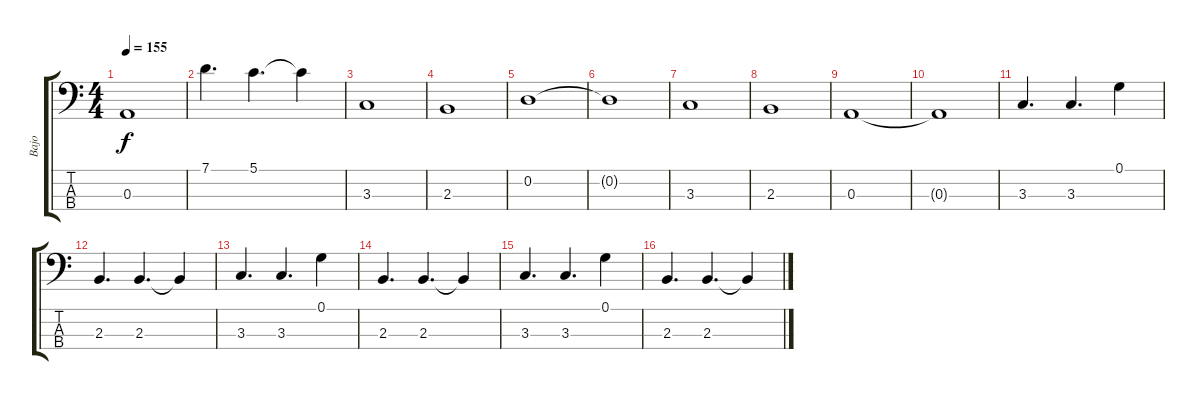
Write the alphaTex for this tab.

\track ("Bajo" "Bajo") {instrument electricbassfinger}
\staff {score tabs}
\tuning (G2 D2 A1 E1) {hide}
\ts (4 4)
\tempo 155
\clef f4
\ks c
0.3.1{dy f} |
7.1.4{d} 5.1.4{d} 5.1{t}.4 |
3.3.1 |
2.3.1 |
0.2.1 |
0.2{t}.1 |
3.3.1 |
2.3.1 |
0.3.1 |
0.3{t}.1 |
3.3.4{d} 3.3.4{d} 0.1.4 |
2.3.4{d} 2.3.4{d} 2.3{t}.4 |
3.3.4{d} 3.3.4{d} 0.1.4 |
2.3.4{d} 2.3.4{d} 2.3{t}.4 |
3.3.4{d} 3.3.4{d} 0.1.4 |
2.3.4{d} 2.3.4{d} 2.3{t}.4
